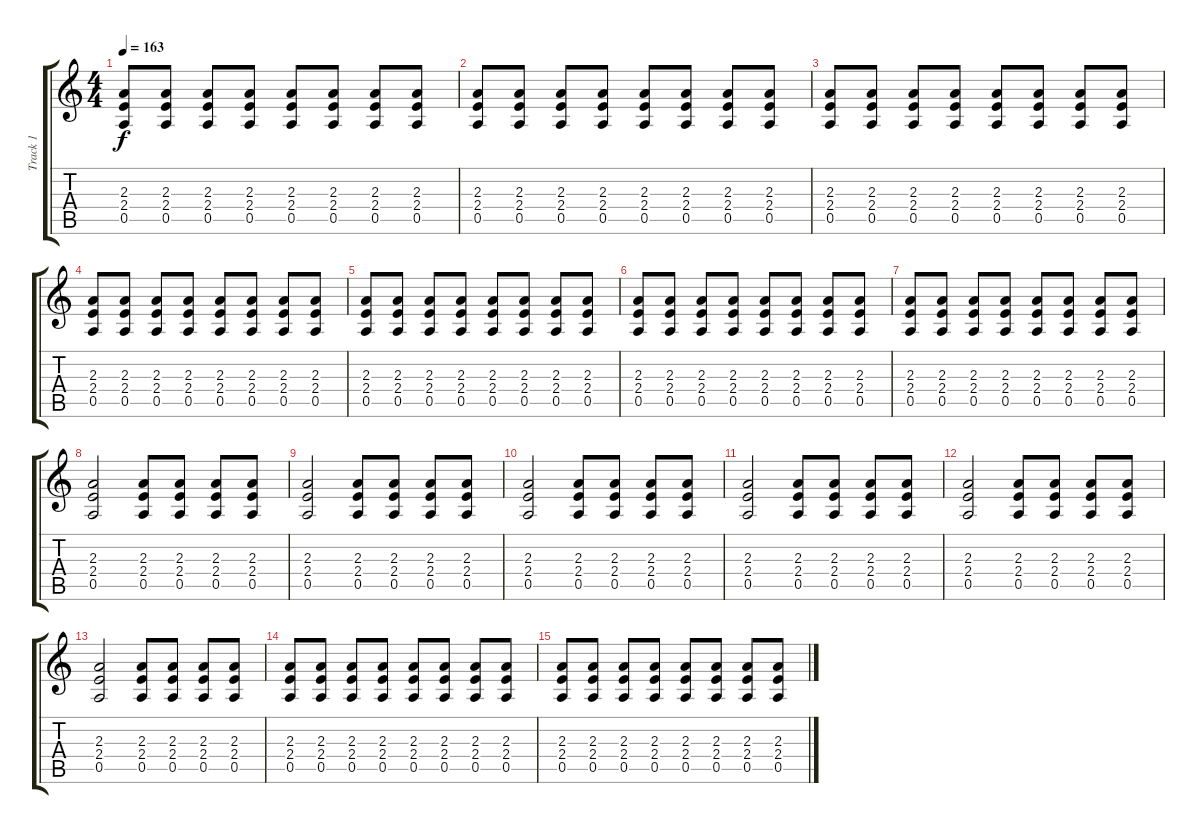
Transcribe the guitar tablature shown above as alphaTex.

\track ("Track 1" "Track 1") {instrument distortionguitar}
\staff {score tabs}
\tuning (E4 B3 G3 D3 A2 E2) {hide}
\ts (4 4)
\tempo 163
\clef g2
\ks c
(2.3 2.4 0.5).8{dy f instrument distortionguitar} (2.3 2.4 0.5).8 (2.3 2.4 0.5).8 (2.3 2.4 0.5).8 (2.3 2.4 0.5).8 (2.3 2.4 0.5).8 (2.3 2.4 0.5).8 (2.3 2.4 0.5).8 |
(2.3 2.4 0.5).8 (2.3 2.4 0.5).8 (2.3 2.4 0.5).8 (2.3 2.4 0.5).8 (2.3 2.4 0.5).8 (2.3 2.4 0.5).8 (2.3 2.4 0.5).8 (2.3 2.4 0.5).8 |
(2.3 2.4 0.5).8 (2.3 2.4 0.5).8 (2.3 2.4 0.5).8 (2.3 2.4 0.5).8 (2.3 2.4 0.5).8 (2.3 2.4 0.5).8 (2.3 2.4 0.5).8 (2.3 2.4 0.5).8 |
(2.3 2.4 0.5).8 (2.3 2.4 0.5).8 (2.3 2.4 0.5).8 (2.3 2.4 0.5).8 (2.3 2.4 0.5).8 (2.3 2.4 0.5).8 (2.3 2.4 0.5).8 (2.3 2.4 0.5).8 |
(2.3 2.4 0.5).8 (2.3 2.4 0.5).8 (2.3 2.4 0.5).8 (2.3 2.4 0.5).8 (2.3 2.4 0.5).8 (2.3 2.4 0.5).8 (2.3 2.4 0.5).8 (2.3 2.4 0.5).8 |
(2.3 2.4 0.5).8 (2.3 2.4 0.5).8 (2.3 2.4 0.5).8 (2.3 2.4 0.5).8 (2.3 2.4 0.5).8 (2.3 2.4 0.5).8 (2.3 2.4 0.5).8 (2.3 2.4 0.5).8 |
(2.3 2.4 0.5).8 (2.3 2.4 0.5).8 (2.3 2.4 0.5).8 (2.3 2.4 0.5).8 (2.3 2.4 0.5).8 (2.3 2.4 0.5).8 (2.3 2.4 0.5).8 (2.3 2.4 0.5).8 |
(2.3 2.4 0.5).2 (2.3 2.4 0.5).8 (2.3 2.4 0.5).8 (2.3 2.4 0.5).8 (2.3 2.4 0.5).8 |
(2.3 2.4 0.5).2 (2.3 2.4 0.5).8 (2.3 2.4 0.5).8 (2.3 2.4 0.5).8 (2.3 2.4 0.5).8 |
(2.3 2.4 0.5).2 (2.3 2.4 0.5).8 (2.3 2.4 0.5).8 (2.3 2.4 0.5).8 (2.3 2.4 0.5).8 |
(2.3 2.4 0.5).2 (2.3 2.4 0.5).8 (2.3 2.4 0.5).8 (2.3 2.4 0.5).8 (2.3 2.4 0.5).8 |
(2.3 2.4 0.5).2 (2.3 2.4 0.5).8 (2.3 2.4 0.5).8 (2.3 2.4 0.5).8 (2.3 2.4 0.5).8 |
(2.3 2.4 0.5).2 (2.3 2.4 0.5).8 (2.3 2.4 0.5).8 (2.3 2.4 0.5).8 (2.3 2.4 0.5).8 |
(2.3 2.4 0.5).8 (2.3 2.4 0.5).8 (2.3 2.4 0.5).8 (2.3 2.4 0.5).8 (2.3 2.4 0.5).8 (2.3 2.4 0.5).8 (2.3 2.4 0.5).8 (2.3 2.4 0.5).8 |
(2.3 2.4 0.5).8 (2.3 2.4 0.5).8 (2.3 2.4 0.5).8 (2.3 2.4 0.5).8 (2.3 2.4 0.5).8 (2.3 2.4 0.5).8 (2.3 2.4 0.5).8 (2.3 2.4 0.5).8
